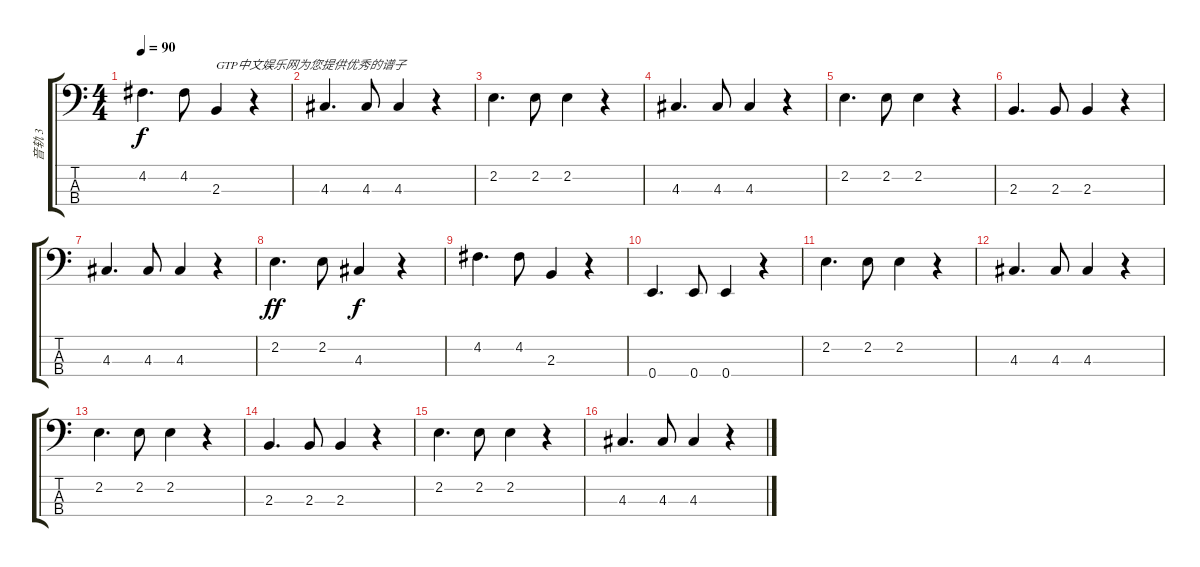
\track ("音轨 3" "音轨 3") {instrument electricbassfinger}
\staff {score tabs}
\tuning (G2 D2 A1 E1) {hide}
\ts (4 4)
\tempo 90
\clef f4
\ks c
4.2.4{d dy f} 4.2.8 2.3.4{txt "GTP中文娱乐网为您提供优秀的谱子"} r.4 |
4.3.4{d} 4.3.8 4.3.4 r.4 |
2.2.4{d} 2.2.8 2.2.4 r.4 |
4.3.4{d} 4.3.8 4.3.4 r.4 |
2.2.4{d} 2.2.8 2.2.4 r.4 |
2.3.4{d} 2.3.8 2.3.4 r.4 |
4.3.4{d} 4.3.8 4.3.4 r.4 |
2.2.4{d dy ff} 2.2.8 4.3.4{dy f} r.4 |
4.2.4{d} 4.2.8 2.3.4 r.4 |
0.4.4{d} 0.4.8 0.4.4 r.4 |
2.2.4{d} 2.2.8 2.2.4 r.4 |
4.3.4{d} 4.3.8 4.3.4 r.4 |
2.2.4{d} 2.2.8 2.2.4 r.4 |
2.3.4{d} 2.3.8 2.3.4 r.4 |
2.2.4{d} 2.2.8 2.2.4 r.4 |
4.3.4{d} 4.3.8 4.3.4 r.4
